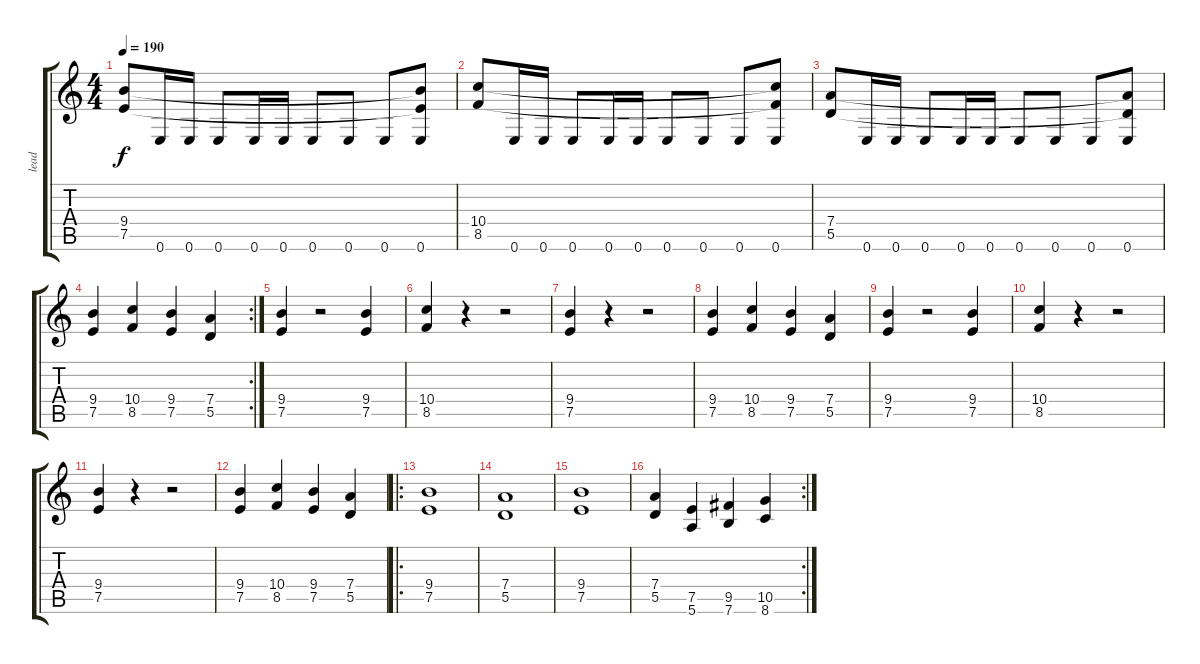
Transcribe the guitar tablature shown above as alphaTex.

\track ("lead" "lead") {instrument distortionguitar}
\staff {score tabs}
\tuning (E4 B3 G3 D3 A2 E2) {hide}
\ts (4 4)
\tempo 190
\clef g2
\ks c
(9.4 7.5).8{dy f} 0.6.16 0.6.16 0.6.8 0.6.16 0.6.16 0.6.8 0.6.8 0.6.8 (9.4{t} 7.5{t} 0.6).8 |
(10.4 8.5).8 0.6.16 0.6.16 0.6.8 0.6.16 0.6.16 0.6.8 0.6.8 0.6.8 (10.4{t} 8.5{t} 0.6).8 |
(7.4 5.5).8 0.6.16 0.6.16 0.6.8 0.6.16 0.6.16 0.6.8 0.6.8 0.6.8 (7.4{t} 5.5{t} 0.6).8 |
\rc 2
(9.4 7.5).4 (10.4 8.5).4 (9.4 7.5).4 (7.4 5.5).4 |
(9.4 7.5).4 r.2 (9.4 7.5).4 |
(10.4 8.5).4 r.4 r.2 |
(9.4 7.5).4 r.4 r.2 |
(9.4 7.5).4 (10.4 8.5).4 (9.4 7.5).4 (7.4 5.5).4 |
(9.4 7.5).4 r.2 (9.4 7.5).4 |
(10.4 8.5).4 r.4 r.2 |
(9.4 7.5).4 r.4 r.2 |
(9.4 7.5).4 (10.4 8.5).4 (9.4 7.5).4 (7.4 5.5).4 |
\ro
(9.4 7.5).1 |
(7.4 5.5).1 |
(9.4 7.5).1 |
\rc 2
(7.4 5.5).4 (7.5 5.6).4 (9.5 7.6).4 (10.5 8.6).4
